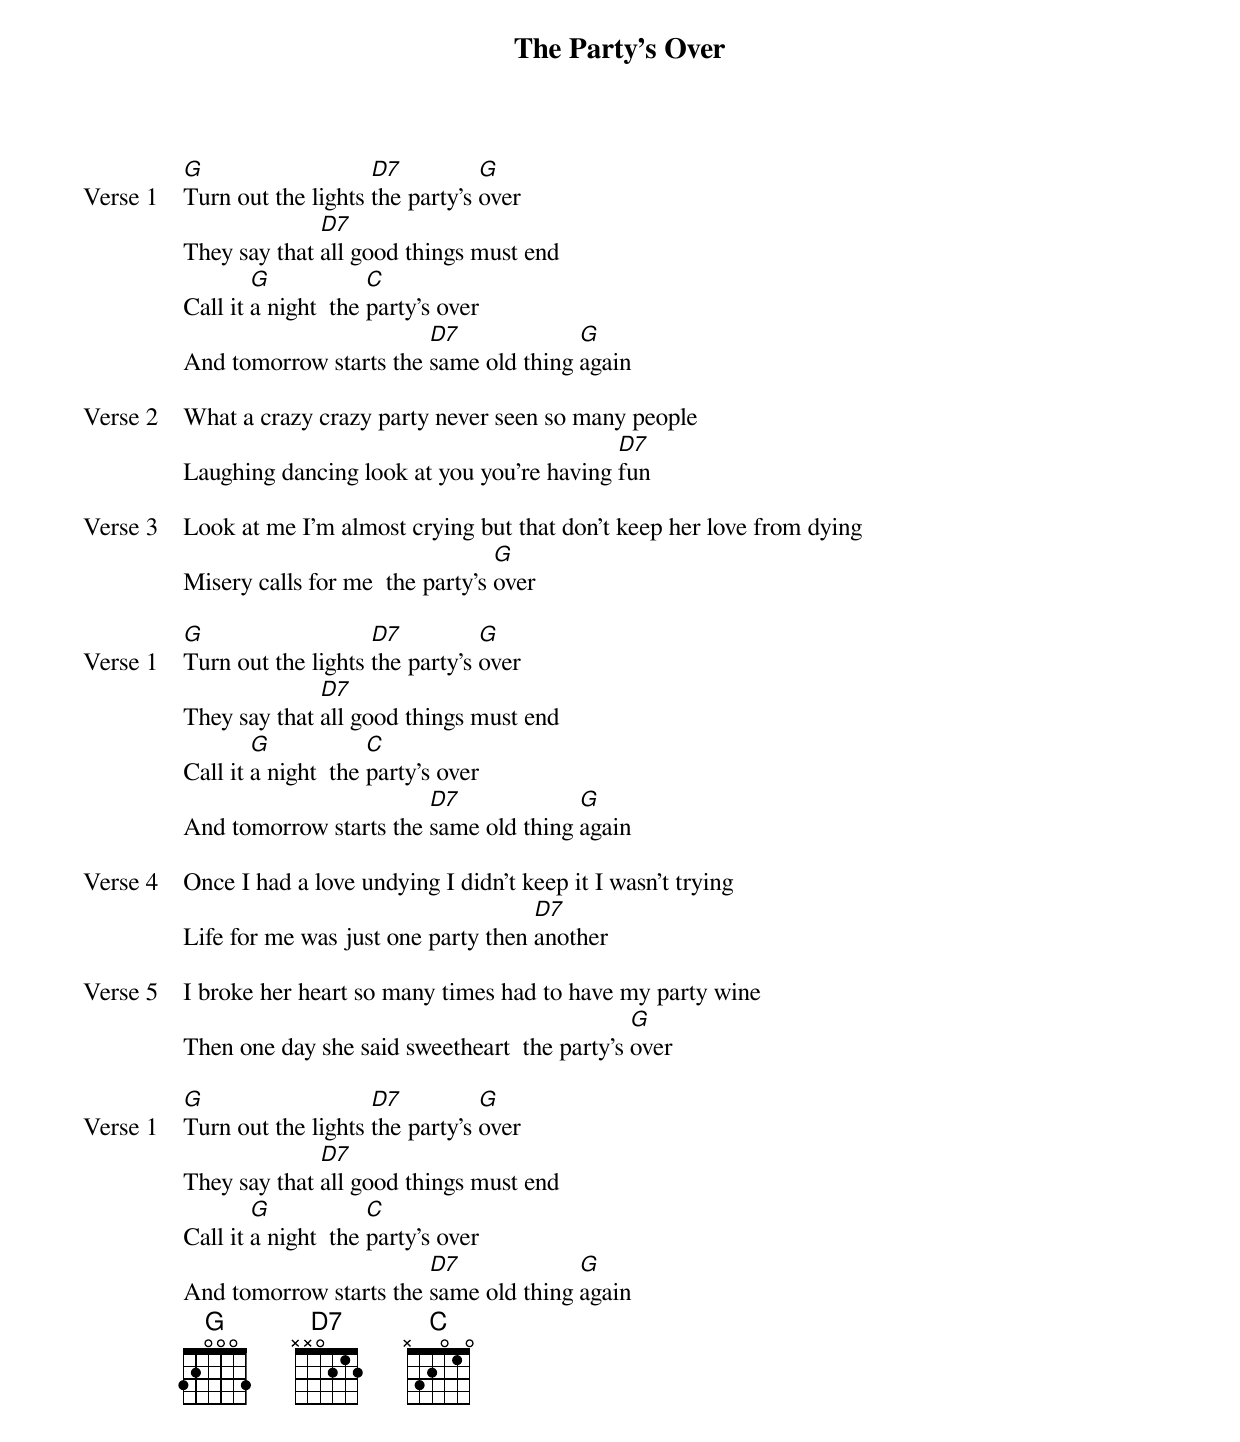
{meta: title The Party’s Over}
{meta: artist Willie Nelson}
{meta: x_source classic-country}
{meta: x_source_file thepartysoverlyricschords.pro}
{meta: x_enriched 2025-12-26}

{start_of_verse: Verse 1}
[G]Turn out the lights [D7]the party's [G]over
They say that [D7]all good things must end
Call it [G]a night  the [C]party's over
And tomorrow starts the [D7]same old thing [G]again
{end_of_verse}

{start_of_verse: Verse 2}
What a crazy crazy party never seen so many people
Laughing dancing look at you you're having [D7]fun
{end_of_verse}

{start_of_verse: Verse 3}
Look at me I'm almost crying but that don't keep her love from dying
Misery calls for me  the party's [G]over
{end_of_verse}

{start_of_verse: Verse 1}
[G]Turn out the lights [D7]the party's [G]over
They say that [D7]all good things must end
Call it [G]a night  the [C]party's over
And tomorrow starts the [D7]same old thing [G]again
{end_of_verse}

{start_of_verse: Verse 4}
Once I had a love undying I didn't keep it I wasn't trying
Life for me was just one party then [D7]another
{end_of_verse}

{start_of_verse: Verse 5}
I broke her heart so many times had to have my party wine
Then one day she said sweetheart  the party's [G]over
{end_of_verse}

{start_of_verse: Verse 1}
[G]Turn out the lights [D7]the party's [G]over
They say that [D7]all good things must end
Call it [G]a night  the [C]party's over
And tomorrow starts the [D7]same old thing [G]again
{end_of_verse}
